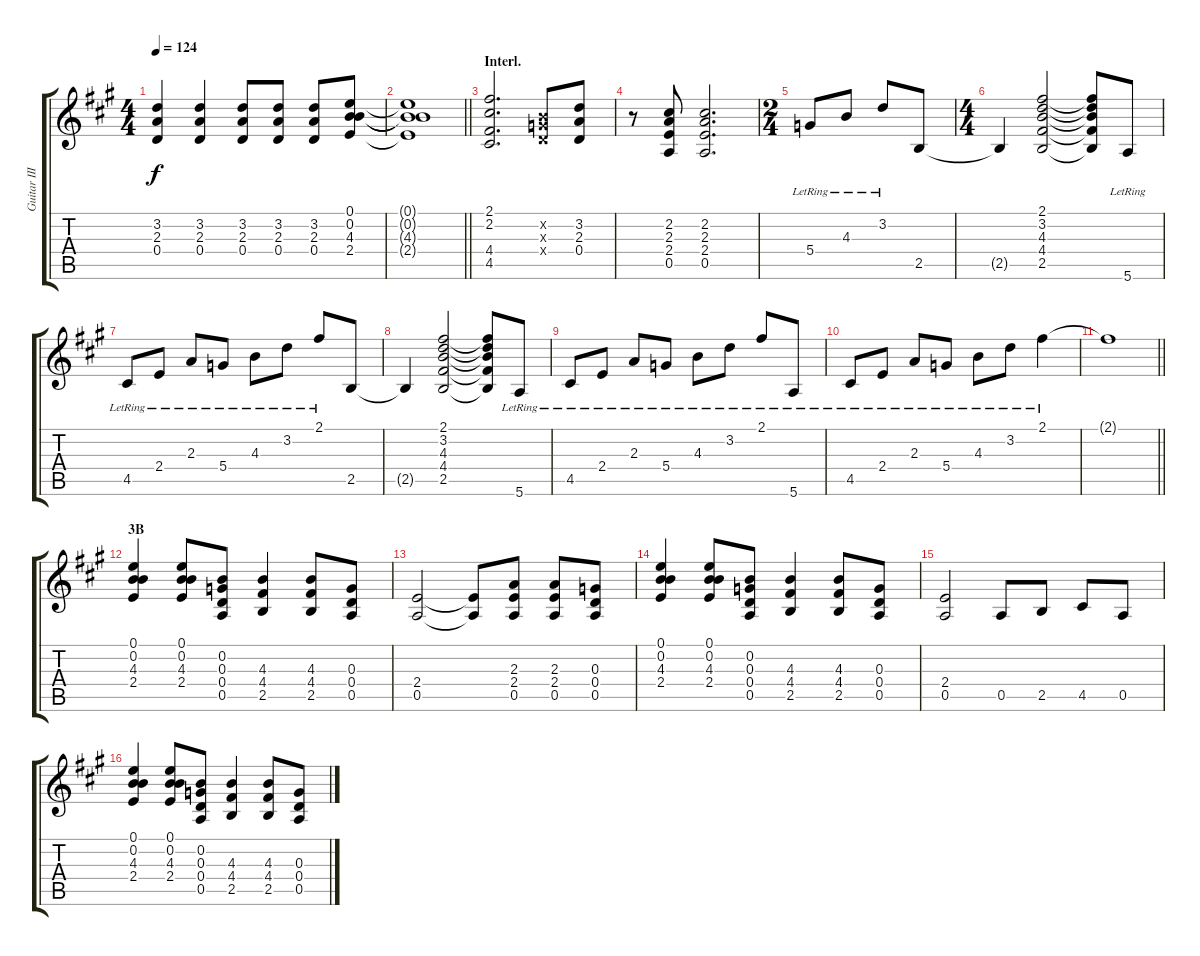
\track ("Guitar III" "Guitar III") {instrument overdrivenguitar}
\staff {score tabs}
\tuning (E4 B3 G3 D3 A2 E2) {hide}
\ts (4 4)
\tempo 124
\clef g2
\ks f#minor
(3.2 2.3 0.4).4{dy f} (3.2 2.3 0.4).4 (3.2 2.3 0.4).8 (3.2 2.3 0.4).8 (3.2 2.3 0.4).8 (0.1 0.2 4.3 2.4).8 |
\barLineRight lightlight
(0.1{t} 0.2{t} 4.3{t} 2.4{t}).1 |
\section ("" "Interl.")
(2.1 2.2 4.4 4.5).2{d} (0.2{x} 0.3{x} 0.4{x}).8 (3.2 2.3 0.4).8 |
r.8 (2.2 2.3 2.4 0.5).8 (2.2 2.3 2.4 0.5).2{d} |
\ts (2 4)
5.4{lr}.8 4.3{lr}.8 3.2{lr}.8 2.5.8 |
\ts (4 4)
2.5{t}.4 (2.1 3.2 4.3 4.4 2.5).2 (2.1{t} 3.2{t} 4.3{t} 4.4{t} 2.5{t}).8 5.6{lr}.8 |
4.5{lr}.8 2.4{lr}.8 2.3{lr}.8 5.4{lr}.8 4.3{lr}.8 3.2{lr}.8 2.1{lr}.8 2.5.8 |
2.5{t}.4 (2.1 3.2 4.3 4.4 2.5).2 (2.1{t} 3.2{t} 4.3{t} 4.4{t} 2.5{t}).8 5.6{lr}.8 |
4.5{lr}.8 2.4{lr}.8 2.3{lr}.8 5.4{lr}.8 4.3{lr}.8 3.2{lr}.8 2.1{lr}.8 5.6{lr}.8 |
4.5{lr}.8 2.4{lr}.8 2.3{lr}.8 5.4{lr}.8 4.3{lr}.8 3.2{lr}.8 2.1{lr}.4 |
\barLineRight lightlight
2.1{t}.1 |
\section ("" "3B")
(0.1 0.2 4.3 2.4).4 (0.1 0.2 4.3 2.4).8 (0.2 0.3 0.4 0.5).8 (4.3 4.4 2.5).4 (4.3 4.4 2.5).8 (0.3 0.4 0.5).8 |
(2.4 0.5).2 (2.4{t} 0.5{t}).8 (2.3 2.4 0.5).8 (2.3 2.4 0.5).8 (0.3 0.4 0.5).8 |
(0.1 0.2 4.3 2.4).4 (0.1 0.2 4.3 2.4).8 (0.2 0.3 0.4 0.5).8 (4.3 4.4 2.5).4 (4.3 4.4 2.5).8 (0.3 0.4 0.5).8 |
(2.4 0.5).2 0.5.8 2.5.8 4.5.8 0.5.8 |
(0.1 0.2 4.3 2.4).4 (0.1 0.2 4.3 2.4).8 (0.2 0.3 0.4 0.5).8 (4.3 4.4 2.5).4 (4.3 4.4 2.5).8 (0.3 0.4 0.5).8
